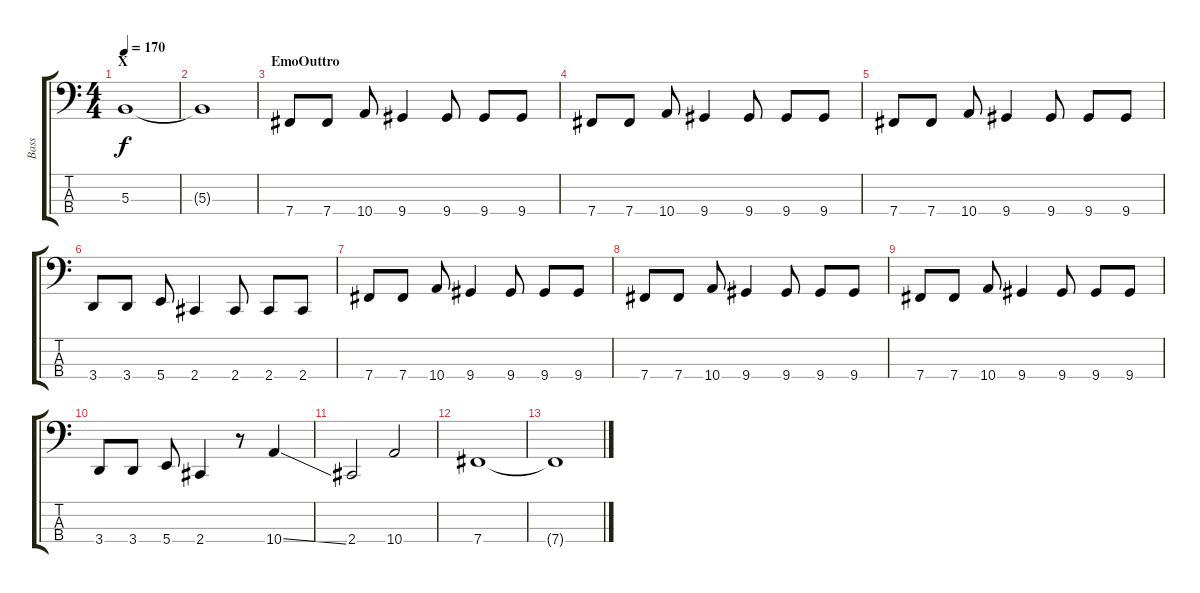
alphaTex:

\track ("Bass" "Bass") {instrument electricbasspick}
\staff {score tabs}
\tuning (E2 B1 Gb1 B0) {hide}
\ts (4 4)
\section ("" "X")
\tempo 170
\clef f4
\ks c
5.3.1{dy f} |
5.3{t}.1 |
\section ("" "EmoOuttro")
7.4.8 7.4.8 10.4.8 9.4.4 9.4.8 9.4.8 9.4.8 |
7.4.8 7.4.8 10.4.8 9.4.4 9.4.8 9.4.8 9.4.8 |
7.4.8 7.4.8 10.4.8 9.4.4 9.4.8 9.4.8 9.4.8 |
3.4.8 3.4.8 5.4.8 2.4.4 2.4.8 2.4.8 2.4.8 |
7.4.8 7.4.8 10.4.8 9.4.4 9.4.8 9.4.8 9.4.8 |
7.4.8 7.4.8 10.4.8 9.4.4 9.4.8 9.4.8 9.4.8 |
7.4.8 7.4.8 10.4.8 9.4.4 9.4.8 9.4.8 9.4.8 |
3.4.8 3.4.8 5.4.8 2.4.4 r.8 10.4{ss}.4 |
2.4.2 10.4.2 |
7.4.1 |
7.4{t}.1
